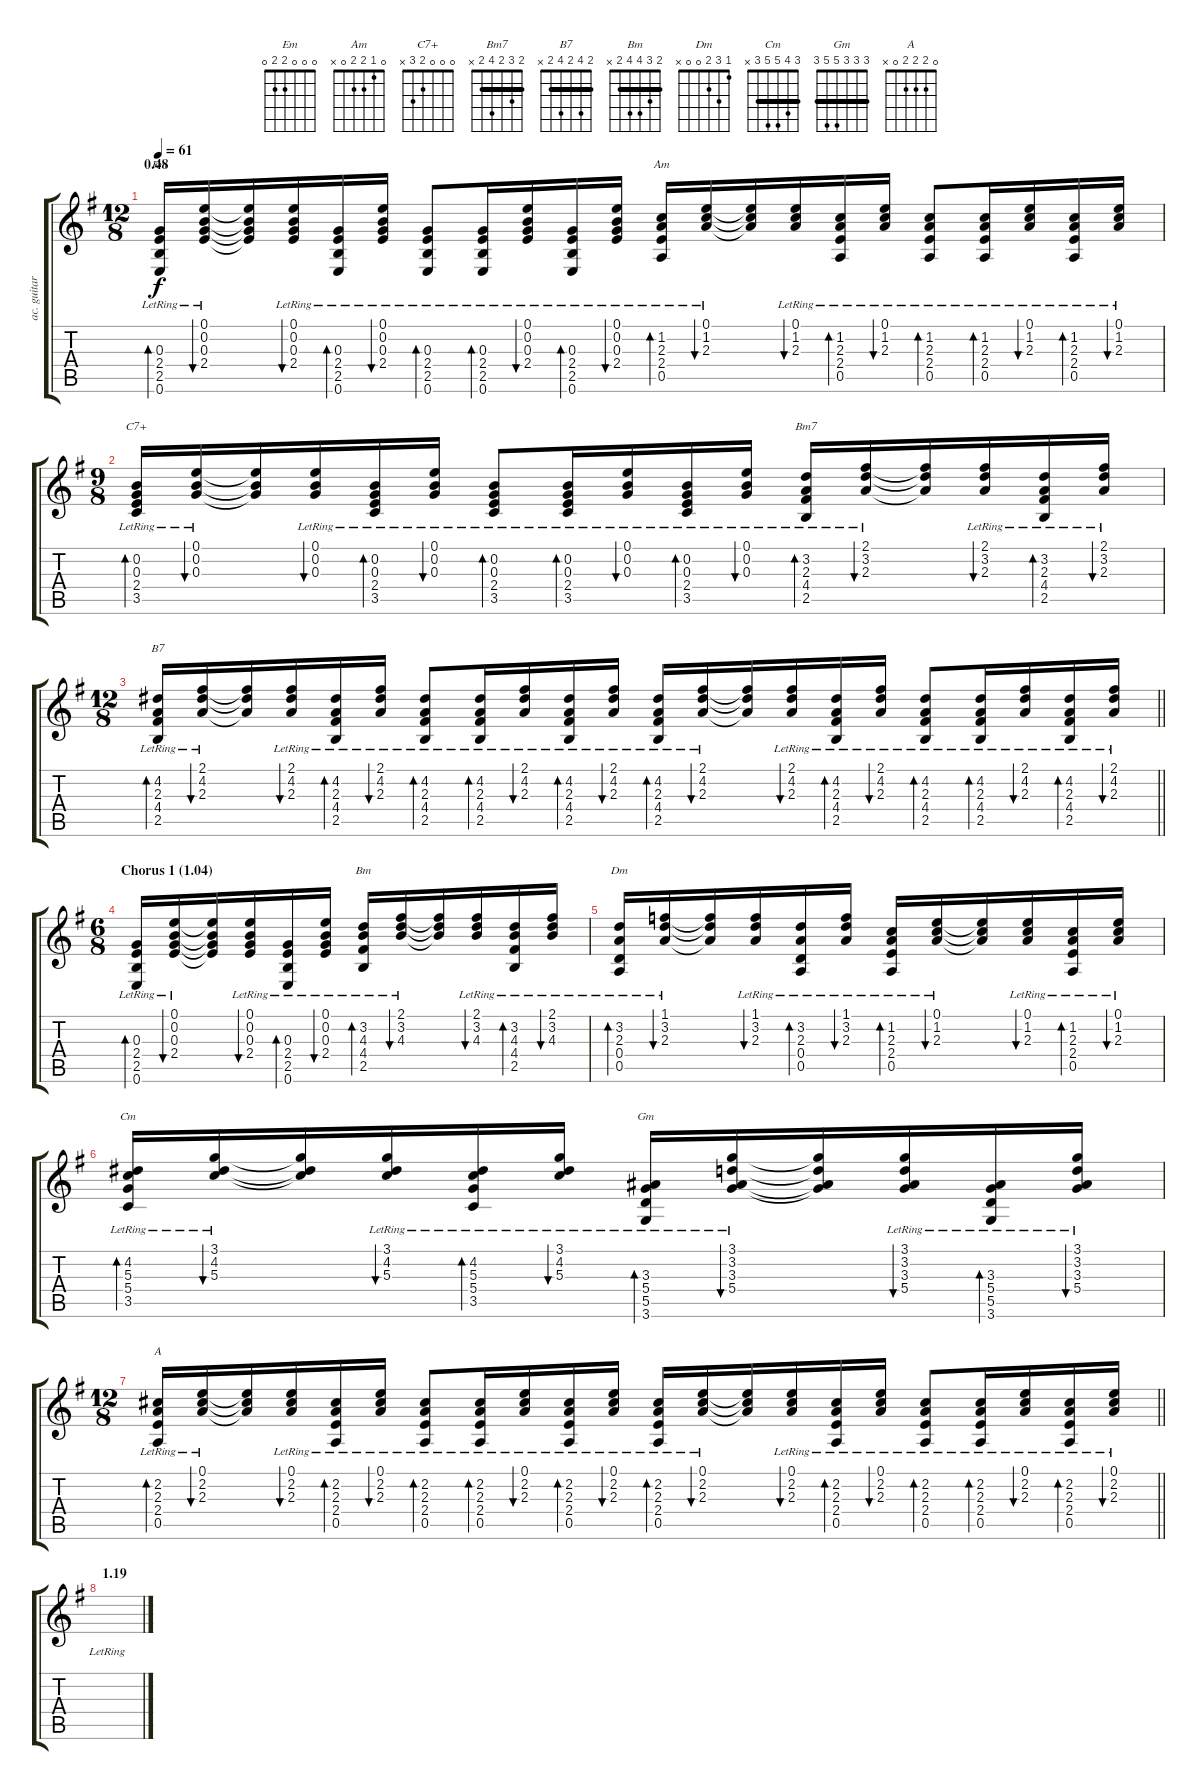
\track ("ac. guitar" "ac. guitar") {instrument acousticguitarnylon}
\staff {score tabs}
\tuning (E4 B3 G3 D3 A2 E2) {hide}
\chord ("Em" 0 0 0 2 2 0)
\chord ("Am" 0 1 2 2 0 x)
\chord ("C7+" 0 0 0 2 3 x)
\chord ("Bm7" 2 3 2 4 2 x) {barre 2}
\chord ("B7" 2 4 2 4 2 x) {barre 2}
\chord ("Bm" 2 3 4 4 2 x) {barre 2}
\chord ("Dm" 1 3 2 0 0 x)
\chord ("Cm" 3 4 5 5 3 x) {barre 3}
\chord ("Gm" 3 3 3 5 5 3) {barre 3}
\chord ("A" 0 2 2 2 0 x)
\ts (12 8)
\section ("" "0.48")
\tempo 61
\clef g2
\ks g
(0.3{lr} 2.4{lr} 2.5{lr} 0.6{lr}).16{bd 30 ch "Em" dy f} (0.1{lr} 0.2{lr} 0.3{lr} 2.4{lr}).16{bu 30} (0.1{t} 0.2{t} 0.3{t} 2.4{t}).16 (0.1{lr} 0.2{lr} 0.3{lr} 2.4{lr}).16{bu 30} (0.3{lr} 2.4{lr} 2.5{lr} 0.6{lr}).16{bd 30} (0.1{lr} 0.2{lr} 0.3{lr} 2.4{lr}).16{bu 30} (0.3{lr} 2.4{lr} 2.5{lr} 0.6{lr}).8{bd 30} (0.3{lr} 2.4{lr} 2.5{lr} 0.6{lr}).16{bd 30} (0.1{lr} 0.2{lr} 0.3{lr} 2.4{lr}).16{bu 30} (0.3{lr} 2.4{lr} 2.5{lr} 0.6{lr}).16{bd 30} (0.1{lr} 0.2{lr} 0.3{lr} 2.4{lr}).16{bu 30} (1.2{lr} 2.3{lr} 2.4{lr} 0.5{lr}).16{bd 30 ch "Am"} (0.1{lr} 1.2{lr} 2.3{lr}).16{bu 30} (0.1{t} 1.2{t} 2.3{t}).16 (0.1{lr} 1.2{lr} 2.3{lr}).16{bu 30} (1.2{lr} 2.3{lr} 2.4{lr} 0.5{lr}).16{bd 30} (0.1{lr} 1.2{lr} 2.3{lr}).16{bu 30} (1.2{lr} 2.3{lr} 2.4{lr} 0.5{lr}).8{bd 30} (1.2{lr} 2.3{lr} 2.4{lr} 0.5{lr}).16{bd 30} (0.1{lr} 1.2{lr} 2.3{lr}).16{bu 30} (1.2{lr} 2.3{lr} 2.4{lr} 0.5{lr}).16{bd 30} (0.1{lr} 1.2{lr} 2.3{lr}).16{bu 30} |
\ts (9 8)
(0.2{lr} 0.3{lr} 2.4{lr} 3.5{lr}).16{bd 30 ch "C7+"} (0.1{lr} 0.2{lr} 0.3{lr}).16{bu 30} (0.1{t} 0.2{t} 0.3{t}).16 (0.1{lr} 0.2{lr} 0.3{lr}).16{bu 30} (0.2{lr} 0.3{lr} 2.4{lr} 3.5{lr}).16{bd 30} (0.1{lr} 0.2{lr} 0.3{lr}).16{bu 30} (0.2{lr} 0.3{lr} 2.4{lr} 3.5{lr}).8{bd 30} (0.2{lr} 0.3{lr} 2.4{lr} 3.5{lr}).16{bd 30} (0.1{lr} 0.2{lr} 0.3{lr}).16{bu 30} (0.2{lr} 0.3{lr} 2.4{lr} 3.5{lr}).16{bd 30} (0.1{lr} 0.2{lr} 0.3{lr}).16{bu 30} (3.2{lr} 2.3{lr} 4.4{lr} 2.5{lr}).16{bd 30 ch "Bm7"} (2.1{lr} 3.2{lr} 2.3{lr}).16{bu 30} (2.1{t} 3.2{t} 2.3{t}).16 (2.1{lr} 3.2{lr} 2.3{lr}).16{bu 30} (3.2{lr} 2.3{lr} 4.4{lr} 2.5{lr}).16{bd 30} (2.1{lr} 3.2{lr} 2.3{lr}).16{bu 30} |
\ts (12 8)
\barLineRight lightlight
(4.2{lr} 2.3{lr} 4.4{lr} 2.5{lr}).16{bd 30 ch "B7"} (2.1{lr} 4.2{lr} 2.3{lr}).16{bu 30} (2.1{t} 4.2{t} 2.3{t}).16 (2.1{lr} 4.2{lr} 2.3{lr}).16{bu 30} (4.2{lr} 2.3{lr} 4.4{lr} 2.5{lr}).16{bd 30} (2.1{lr} 4.2{lr} 2.3{lr}).16{bu 30} (4.2{lr} 2.3{lr} 4.4{lr} 2.5{lr}).8{bd 30} (4.2{lr} 2.3{lr} 4.4{lr} 2.5{lr}).16{bd 30} (2.1{lr} 4.2{lr} 2.3{lr}).16{bu 30} (4.2{lr} 2.3{lr} 4.4{lr} 2.5{lr}).16{bd 30} (2.1{lr} 4.2{lr} 2.3{lr}).16{bu 30} (4.2{lr} 2.3{lr} 4.4{lr} 2.5{lr}).16{bd 30} (2.1{lr} 4.2{lr} 2.3{lr}).16{bu 30} (2.1{t} 4.2{t} 2.3{t}).16 (2.1{lr} 4.2{lr} 2.3{lr}).16{bu 30} (4.2{lr} 2.3{lr} 4.4{lr} 2.5{lr}).16{bd 30} (2.1{lr} 4.2{lr} 2.3{lr}).16{bu 30} (4.2{lr} 2.3{lr} 4.4{lr} 2.5{lr}).8{bd 30} (4.2{lr} 2.3{lr} 4.4{lr} 2.5{lr}).16{bd 30} (2.1{lr} 4.2{lr} 2.3{lr}).16{bu 30} (4.2{lr} 2.3{lr} 4.4{lr} 2.5{lr}).16{bd 30} (2.1{lr} 4.2{lr} 2.3{lr}).16{bu 30} |
\ts (6 8)
\section ("" "Chorus 1 (1.04)")
(0.3{lr} 2.4{lr} 2.5{lr} 0.6{lr}).16{bd 30} (0.1{lr} 0.2{lr} 0.3{lr} 2.4{lr}).16{bu 30} (0.1{t} 0.2{t} 0.3{t} 2.4{t}).16 (0.1{lr} 0.2{lr} 0.3{lr} 2.4{lr}).16{bu 30} (0.3{lr} 2.4{lr} 2.5{lr} 0.6{lr}).16{bd 30} (0.1{lr} 0.2{lr} 0.3{lr} 2.4{lr}).16{bu 30} (3.2{lr} 4.3{lr} 4.4{lr} 2.5{lr}).16{bd 30 ch "Bm"} (2.1{lr} 3.2{lr} 4.3{lr}).16{bu 30} (2.1{t} 3.2{t} 4.3{t}).16 (2.1{lr} 3.2{lr} 4.3{lr}).16{bu 30} (3.2{lr} 4.3{lr} 4.4{lr} 2.5{lr}).16{bd 30} (2.1{lr} 3.2{lr} 4.3{lr}).16{bu 30} |
(3.2{lr} 2.3{lr} 0.4{lr} 0.5{lr}).16{bd 30 ch "Dm"} (1.1{lr} 3.2{lr} 2.3{lr}).16{bu 30} (1.1{t} 3.2{t} 2.3{t}).16 (1.1{lr} 3.2{lr} 2.3{lr}).16{bu 30} (3.2{lr} 2.3{lr} 0.4{lr} 0.5{lr}).16{bd 30} (1.1{lr} 3.2{lr} 2.3{lr}).16{bu 30} (1.2{lr} 2.3{lr} 2.4{lr} 0.5{lr}).16{bd 30} (0.1{lr} 1.2{lr} 2.3{lr}).16{bu 30} (0.1{t} 1.2{t} 2.3{t}).16 (0.1{lr} 1.2{lr} 2.3{lr}).16{bu 30} (1.2{lr} 2.3{lr} 2.4{lr} 0.5{lr}).16{bd 30} (0.1{lr} 1.2{lr} 2.3{lr}).16{bu 30} |
(4.2{lr} 5.3{lr} 5.4{lr} 3.5{lr}).16{bd 30 ch "Cm"} (3.1{lr} 4.2{lr} 5.3{lr}).16{bu 30} (3.1{t} 4.2{t} 5.3{t}).16 (3.1{lr} 4.2{lr} 5.3{lr}).16{bu 30} (4.2{lr} 5.3{lr} 5.4{lr} 3.5{lr}).16{bd 30} (3.1{lr} 4.2{lr} 5.3{lr}).16{bu 30} (3.3{lr} 5.4{lr} 5.5{lr} 3.6{lr}).16{bd 30 ch "Gm"} (3.1{lr} 3.2{lr} 3.3{lr} 5.4{lr}).16{bu 30} (3.1{t} 3.2{t} 3.3{t} 5.4{t}).16 (3.1{lr} 3.2{lr} 3.3{lr} 5.4{lr}).16{bu 30} (3.3{lr} 5.4{lr} 5.5{lr} 3.6{lr}).16{bd 30} (3.1{lr} 3.2{lr} 3.3{lr} 5.4{lr}).16{bu 30} |
\ts (12 8)
\barLineRight lightlight
(2.2{lr} 2.3{lr} 2.4{lr} 0.5{lr}).16{bd 30 ch "A"} (0.1{lr} 2.2{lr} 2.3{lr}).16{bu 30} (0.1{t} 2.2{t} 2.3{t}).16 (0.1{lr} 2.2{lr} 2.3{lr}).16{bu 30} (2.2{lr} 2.3{lr} 2.4{lr} 0.5{lr}).16{bd 30} (0.1{lr} 2.2{lr} 2.3{lr}).16{bu 30} (2.2{lr} 2.3{lr} 2.4{lr} 0.5{lr}).8{bd 30} (2.2{lr} 2.3{lr} 2.4{lr} 0.5{lr}).16{bd 30} (0.1{lr} 2.2{lr} 2.3{lr}).16{bu 30} (2.2{lr} 2.3{lr} 2.4{lr} 0.5{lr}).16{bd 30} (0.1{lr} 2.2{lr} 2.3{lr}).16{bu 30} (2.2{lr} 2.3{lr} 2.4{lr} 0.5{lr}).16{bd 30} (0.1{lr} 2.2{lr} 2.3{lr}).16{bu 30} (0.1{t} 2.2{t} 2.3{t}).16 (0.1{lr} 2.2{lr} 2.3{lr}).16{bu 30} (2.2{lr} 2.3{lr} 2.4{lr} 0.5{lr}).16{bd 30} (0.1{lr} 2.2{lr} 2.3{lr}).16{bu 30} (2.2{lr} 2.3{lr} 2.4{lr} 0.5{lr}).8{bd 30} (2.2{lr} 2.3{lr} 2.4{lr} 0.5{lr}).16{bd 30} (0.1{lr} 2.2{lr} 2.3{lr}).16{bu 30} (2.2{lr} 2.3{lr} 2.4{lr} 0.5{lr}).16{bd 30} (0.1{lr} 2.2{lr} 2.3{lr}).16{bu 30} |
\section ("" "1.19")
